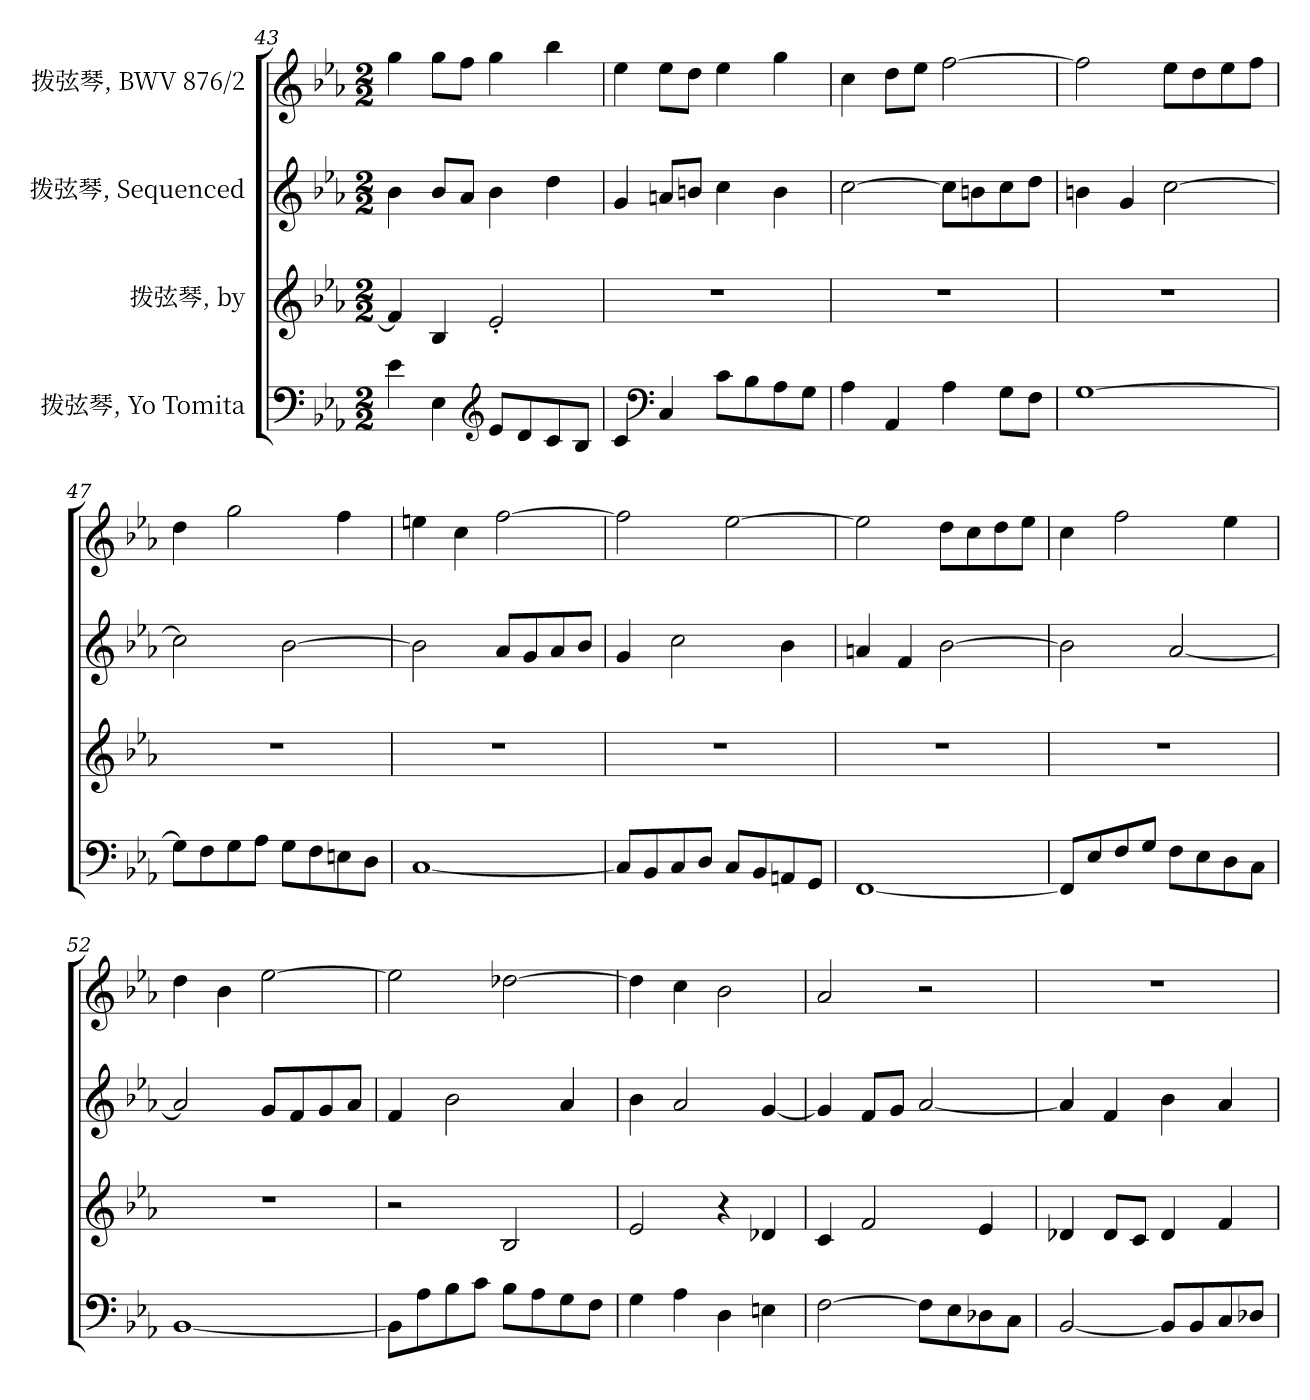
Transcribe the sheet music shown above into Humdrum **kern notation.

**kern	**kern	**kern	**kern
*part4	*part3	*part2	*part1
*staff4	*staff3	*staff2	*staff1
*I"拨弦琴, Yo Tomita	*I"拨弦琴, by	*I"拨弦琴, Sequenced	*I"拨弦琴, BWV 876/2
!!LO:LB:g=z
*clefF4	*clefG2	*clefG2	*clefG2
*k[b-e-a-]	*k[b-e-a-]	*k[b-e-a-]	*k[b-e-a-]
*M2/2	*M2/2	*M2/2	*M2/2
=43	=43	=43	=43
4e-\	4f/]	4b-\	4gg\
4E-\	4B-/	8b-/L	8gg\L
.	.	8a-/J	8ff\J
*clefG2	*	*	*
8e-/L	2e-'/	4b-\	4gg\
8d/	.	.	.
8c/	.	4dd\	4bb-\
8B-/J	.	.	.
=44	=44	=44	=44
4c/	1r	4g/	4ee-\
*clefF4	*	*	*
4C/	.	8an/L	8ee-\L
.	.	8bn/J	8dd\J
8c\L	.	4cc\	4ee-\
8B-\	.	.	.
8A-\	.	4b\	4gg\
8G\J	.	.	.
=45	=45	=45	=45
4A-\	1r	[2cc\	4cc\
4AA-/	.	.	8dd\L
.	.	.	8ee-\J
4A-\	.	8cc\L]	[2ff\
.	.	8bn\	.
8G\L	.	8cc\	.
8F\J	.	8dd\J	.
=46	=46	=46	=46
[1G	1r	4bn\	2ff\]
.	.	4g/	.
.	.	[2cc\	8ee-\L
.	.	.	8dd\
.	.	.	8ee-\
.	.	.	8ff\J
=47	=47	=47	=47
8G\L]	1r	2cc\]	4dd\
8F\	.	.	.
8G\	.	.	2gg\
8A-\J	.	.	.
8G\L	.	[2b-\	.
8F\	.	.	.
8En\	.	.	4ff\
8D\J	.	.	.
!!LO:LB:g=z
=48	=48	=48	=48
[1C	1r	2b-\]	4een\
.	.	.	4cc\
.	.	8a-/L	[2ff\
.	.	8g/	.
.	.	8a-/	.
.	.	8b-/J	.
=49	=49	=49	=49
8C/L]	1r	4g/	2ff\]
8BB-/	.	.	.
8C/	.	2cc\	.
8D/J	.	.	.
8C/L	.	.	[2ee-\
8BB-/	.	.	.
8AAn/	.	4b-\	.
8GG/J	.	.	.
=50	=50	=50	=50
[1FF	1r	4an/	2ee-\]
.	.	4f/	.
.	.	[2b-\	8dd\L
.	.	.	8cc\
.	.	.	8dd\
.	.	.	8ee-\J
=51	=51	=51	=51
8FF/L]	1r	2b-\]	4cc\
8E-/	.	.	.
8F/	.	.	2ff\
8G/J	.	.	.
8F\L	.	[2a-/	.
8E-\	.	.	.
8D\	.	.	4ee-\
8C\J	.	.	.
=52	=52	=52	=52
[1BB-	1r	2a-/]	4dd\
.	.	.	4b-\
.	.	8g/L	[2ee-\
.	.	8f/	.
.	.	8g/	.
.	.	8a-/J	.
!!LO:PB:g=z
=53	=53	=53	=53
8BB-\L]	2r	4f/	2ee-\]
8A-\	.	.	.
8B-\	.	2b-\	.
8c\J	.	.	.
8B-\L	2B-/	.	[2dd-X\
8A-\	.	.	.
8G\	.	4a-/	.
8F\J	.	.	.
=54	=54	=54	=54
4G\	2e-/	4b-\	4dd-\]
4A-\	.	2a-/	4cc\
4D\	4r	.	2b-\
4En\	4d-X/	[4g/	.
=55	=55	=55	=55
[2F\	4c/	4g/]	2a-/
.	2f/	8f/L	.
.	.	8g/J	.
8F\L]	.	[2a-/	2r
8E-\	.	.	.
8D-X\	4e-/	.	.
8C\J	.	.	.
=56	=56	=56	=56
[2BB-/	4d-X/	4a-/]	1r
.	8d-/L	4f/	.
.	8c/J	.	.
8BB-/L]	4d-/	4b-\	.
8BB-/	.	.	.
8C/	4f/	4a-/	.
8D-X/J	.	.	.
=	=	=	=
*-	*-	*-	*-
